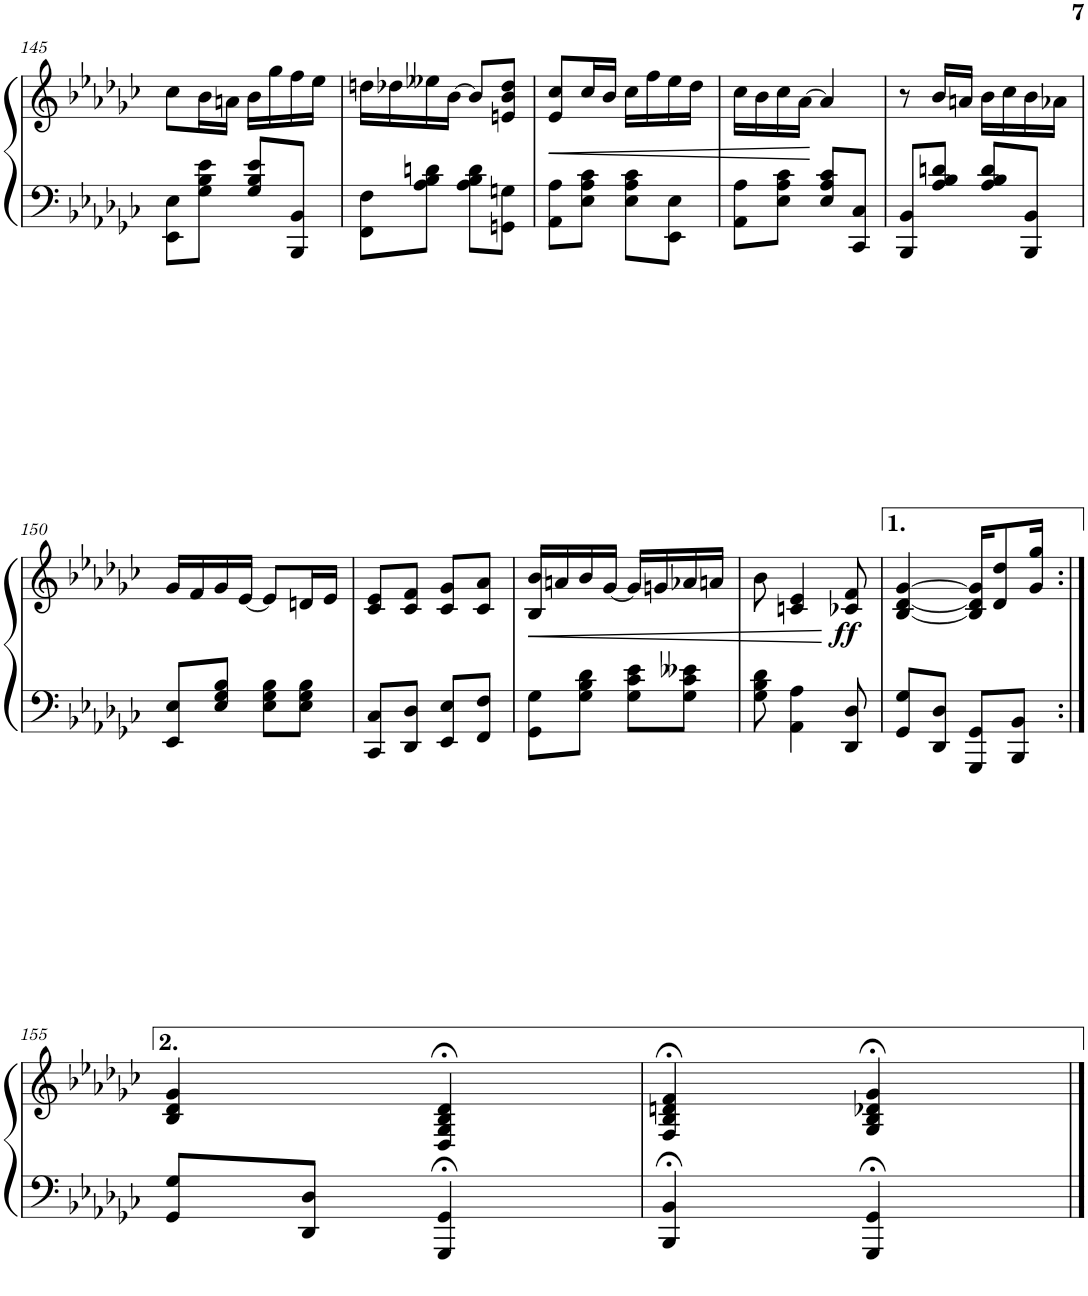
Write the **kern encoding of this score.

**kern	**kern	**dynam
*part1	*part1	*part1
*staff2	*staff1	*staff1/2
*I"Honky Tonk Piano	*	*
*I'Hnk. Pno.	*	*
!!LO:PB:g=z
*clefF4	*clefG^2	*
*k[b-e-a-d-g-c-]	*k[b-e-a-d-g-c-]	*
*M2/4	*M2/4	*
=145	=145	=145
8EE-\ 8E-\L	8cc-\L	.
8G-\ 8B-\ 8e-\J	16b-\L	.
.	16an\JJ	.
8G-/ 8B-/ 8e-/L	16b-\LL	.
.	16gg-\	.
8BBB-/ 8BB-/J	16ff\	.
.	16ee-\JJ	.
=146	=146	=146
8FF\ 8F\L	16ddn\LL	.
.	16dd-X\	.
8A-\ 8B-\ 8dn\J	16ee--X\	.
.	[16b-\JJ	.
8A-\ 8B-\ 8d\L	8b-/L]	.
8GGn\ 8Gn\J	8en/ 8b-/ 8dd-/J	.
=147	=147	=147
!	!	!LO:HP:b
8AA-\ 8A-\L	8e-/ 8cc-/L	<
8E-\ 8A-\ 8c-\J	16cc-/L	.
.	16b-/JJ	.
8E-\ 8A-\ 8c-\L	16cc-\LL	.
.	16ff\	.
8EE-\ 8E-\J	16ee-\	.
.	16dd-\JJ	.
=148	=148	=148
8AA-\ 8A-\L	16cc-\LL	.
.	16b-\	.
8E-\ 8A-\ 8c-\J	16cc-\	.
.	[16a-\JJ	.
8E-/ 8A-/ 8c-/L	4a-/]	[
8CC-/ 8C-/J	.	.
=149	=149	=149
8BBB-/ 8BB-/L	8r	.
8A-/ 8B-/ 8dn/J	16b-/LL	.
.	16an/JJ	.
8A-/ 8B-/ 8d/L	16b-\LL	.
.	16cc-\	.
8BBB-/ 8BB-/J	16b-\	.
.	16a-X\JJ	.
!!LO:LB:g=z
=150	=150	=150
8EE-/ 8E-/L	16g-/LL	.
.	16f/	.
8E-/ 8G-/ 8B-/J	16g-/	.
.	[16e-/JJ	.
8E-\ 8G-\ 8B-\L	8e-/L]	.
8E-\ 8G-\ 8B-\J	16dn/L	.
.	16e-/JJ	.
=151	=151	=151
8CC-/ 8C-/L	8c-/ 8e-/L	.
8DD-/ 8D-/J	8c-/ 8f/J	.
8EE-/ 8E-/L	8c-/ 8g-/L	.
8FF/ 8F/J	8c-/ 8a-/J	.
=152	=152	=152
!	!	!LO:HP:b
8GG-\ 8G-\L	16B-/ 16b-/LL	<
.	16an/	.
8G-\ 8B-\ 8d-\J	16b-/	.
.	[16g-/JJ	.
8G-\ 8c-\ 8e-\L	16g-/LL]	.
.	16gn/	.
8G-\ 8c-\ 8e--X\J	16a-X/	.
.	16an/JJ	.
=153	=153	=153
8G-\ 8B-\ 8d-\	8b-\	.
4AA-\ 4A-\	4cn/ 4e-/	.
!	!	!LO:DY:n=1:b
8DD-/ 8D-/	8c-X/ 8f/	[ ff
=154	=154	=154
8GG-/ 8G-/L	[4B-/ [4d-/ [4g-/	.
8DD-/ 8D-/J	.	.
8GGG-/ 8GG-/L	16B-/] 16d-/] 16g-/]KL	.
.	8d-/ 8dd-/	.
8BBB-/ 8BB-/J	.	.
.	16g-/ 16gg-/Jk	.
!!LO:LB:g=z
=155:|!	=155:|!	=155:|!
8GG-/ 8G-/L	4B-/ 4d-/ 4g-/	.
8DD-/ 8D-/J	.	.
4GGG-/;< 4GG-/;<	4D-/;< 4G-/;< 4B-/;< 4d-/;<	.
=156	=156	=156
4BBB-/;< 4BB-/;<	4F/;< 4B-/;< 4dn/;< 4f/;<	.
4GGG-/;< 4GG-/;<	4G-/;< 4B-/;< 4d-X/;< 4g-/;<	.
==	==	==
*-	*-	*-
